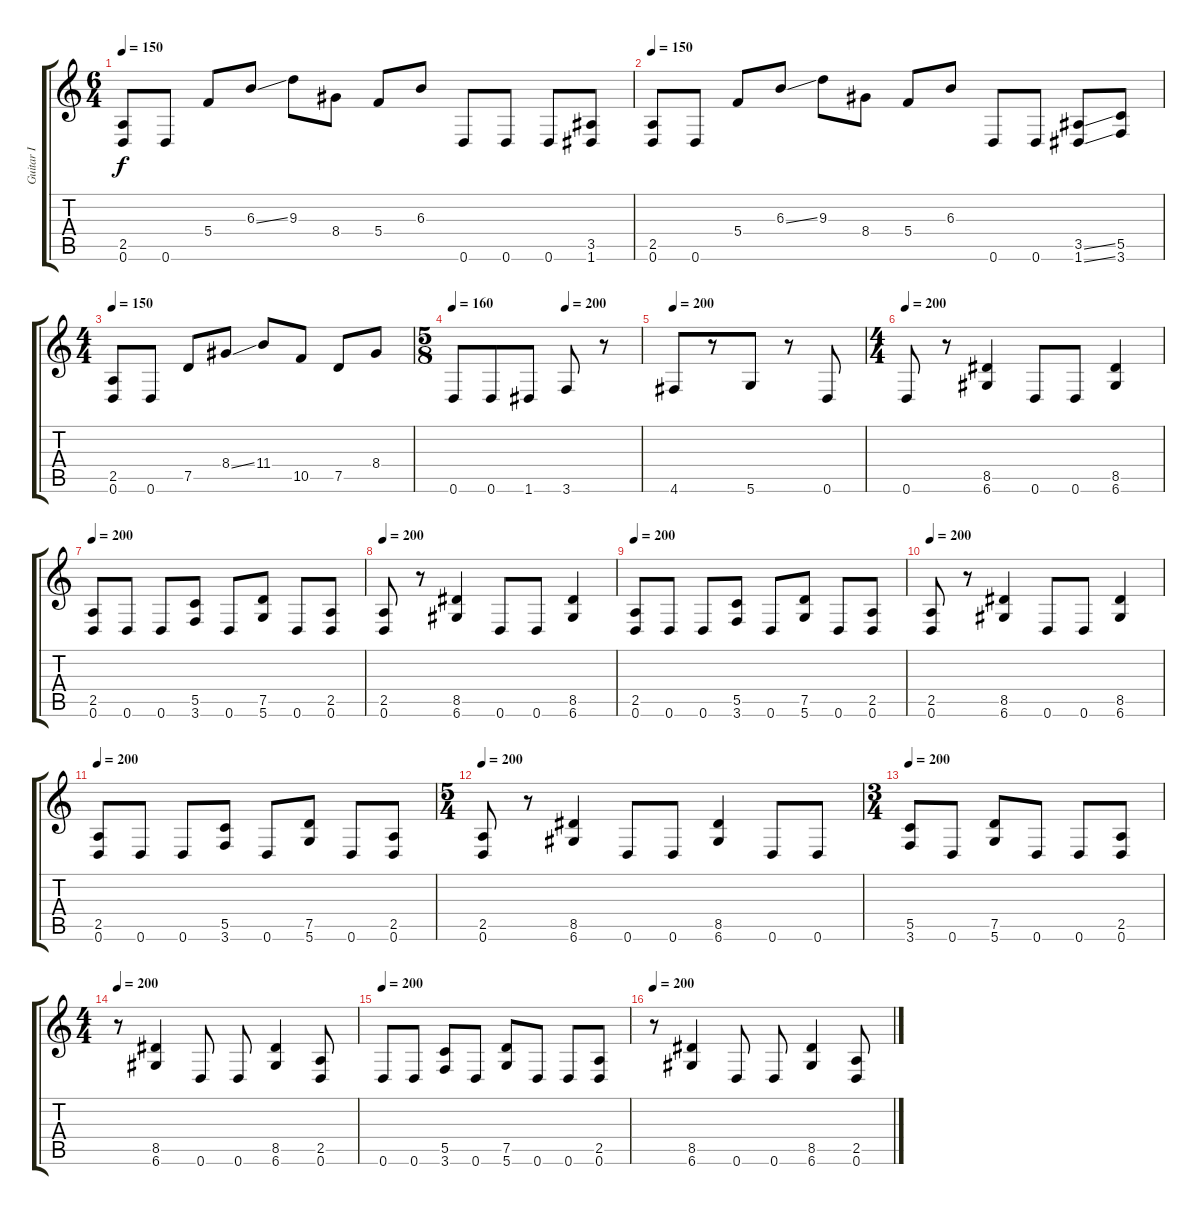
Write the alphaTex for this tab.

\track ("Guitar I" "Guitar I") {instrument distortionguitar}
\staff {score tabs}
\tuning (D4 A3 F3 C3 G2 D2) {hide}
\ts (6 4)
\tempo 150
\clef g2
\ks c
(2.5 0.6).8{dy f} 0.6.8 5.4.8 6.3{ss}.8 9.3.8 8.4.8 5.4.8 6.3.8 0.6.8 0.6.8 0.6.8 (3.5 1.6).8 |
\tempo 150
(2.5 0.6).8 0.6.8 5.4.8 6.3{ss}.8 9.3.8 8.4.8 5.4.8 6.3.8 0.6.8 0.6.8 (3.5{ss} 1.6{ss}).8 (5.5 3.6).8 |
\ts (4 4)
\tempo 150
(2.5 0.6).8 0.6.8 7.5.8 8.4{ss}.8 11.4.8 10.5.8 7.5.8 8.4.8 |
\ts (5 8)
\tempo 160
\tempo (200 0.6)
0.6.8 0.6.8 1.6.8 3.6.8 r.8 |
\tempo 200
4.6.8 r.8 5.6.8 r.8 0.6.8 |
\ts (4 4)
\tempo 200
0.6.8 r.8 (8.5 6.6).4 0.6.8 0.6.8 (8.5 6.6).4 |
\tempo 200
(2.5 0.6).8 0.6.8 0.6.8 (5.5 3.6).8 0.6.8 (7.5 5.6).8 0.6.8 (2.5 0.6).8 |
\tempo 200
(2.5 0.6).8 r.8 (8.5 6.6).4 0.6.8 0.6.8 (8.5 6.6).4 |
\tempo 200
(2.5 0.6).8 0.6.8 0.6.8 (5.5 3.6).8 0.6.8 (7.5 5.6).8 0.6.8 (2.5 0.6).8 |
\tempo 200
(2.5 0.6).8 r.8 (8.5 6.6).4 0.6.8 0.6.8 (8.5 6.6).4 |
\tempo 200
(2.5 0.6).8 0.6.8 0.6.8 (5.5 3.6).8 0.6.8 (7.5 5.6).8 0.6.8 (2.5 0.6).8 |
\ts (5 4)
\tempo 200
(2.5 0.6).8 r.8 (8.5 6.6).4 0.6.8 0.6.8 (8.5 6.6).4 0.6.8 0.6.8 |
\ts (3 4)
\tempo 200
(5.5 3.6).8 0.6.8 (7.5 5.6).8 0.6.8 0.6.8 (2.5 0.6).8 |
\ts (4 4)
\tempo 200
r.8 (8.5 6.6).4 0.6.8 0.6.8 (8.5 6.6).4 (2.5 0.6).8 |
\tempo 200
0.6.8 0.6.8 (5.5 3.6).8 0.6.8 (7.5 5.6).8 0.6.8 0.6.8 (2.5 0.6).8 |
\tempo 200
r.8 (8.5 6.6).4 0.6.8 0.6.8 (8.5 6.6).4 (2.5 0.6).8
